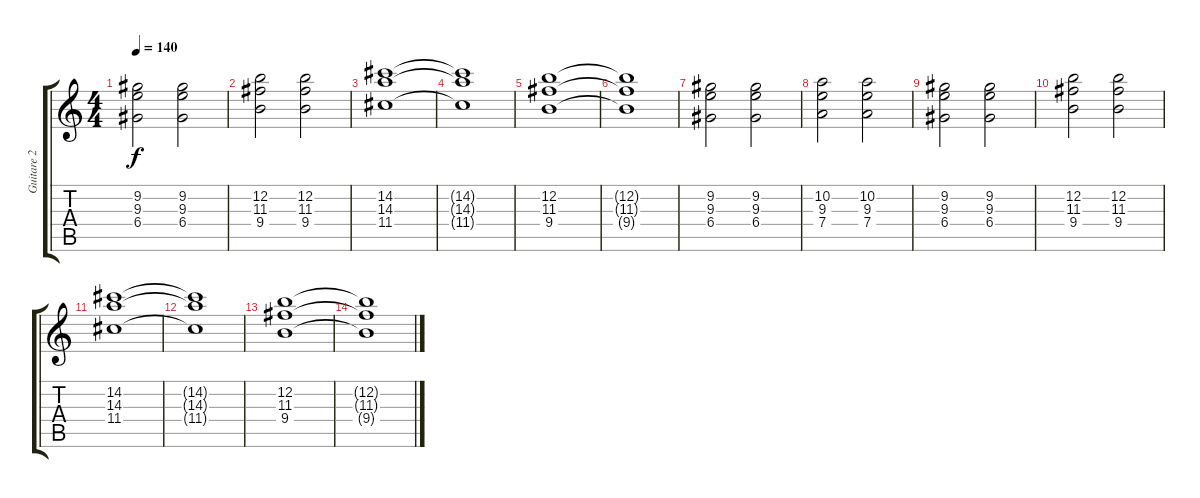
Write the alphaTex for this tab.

\track ("Guitare 2" "Guitare 2") {instrument acousticguitarnylon}
\staff {score tabs}
\tuning (E4 B3 G3 D3 A2 E2) {hide}
\ts (4 4)
\tempo 140
\clef g2
\ks c
(9.2 9.3 6.4).2{dy f} (9.2 9.3 6.4).2 |
(12.2 11.3 9.4).2 (12.2 11.3 9.4).2 |
(14.2 14.3 11.4).1 |
(14.2{t} 14.3{t} 11.4{t}).1 |
(12.2 11.3 9.4).1 |
(12.2{t} 11.3{t} 9.4{t}).1 |
(9.2 9.3 6.4).2 (9.2 9.3 6.4).2 |
(10.2 9.3 7.4).2 (10.2 9.3 7.4).2 |
(9.2 9.3 6.4).2 (9.2 9.3 6.4).2 |
(12.2 11.3 9.4).2 (12.2 11.3 9.4).2 |
(14.2 14.3 11.4).1 |
(14.2{t} 14.3{t} 11.4{t}).1 |
(12.2 11.3 9.4).1 |
(12.2{t} 11.3{t} 9.4{t}).1
